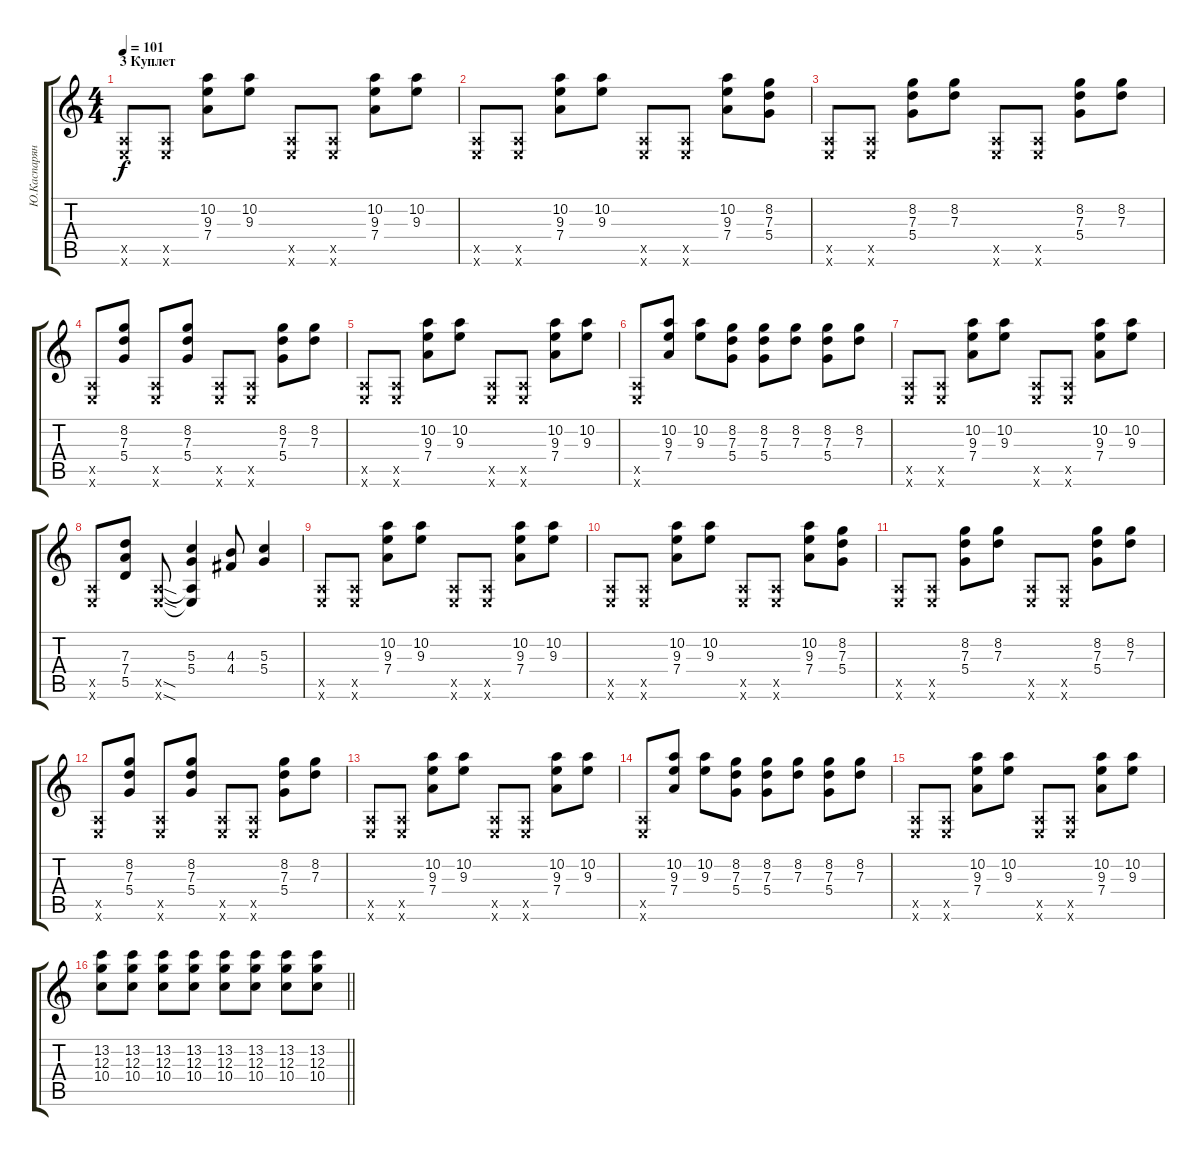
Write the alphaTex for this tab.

\track ("Ю.Каспарян" "Ю.Каспарян") {instrument overdrivenguitar}
\staff {score tabs}
\tuning (E4 B3 G3 D3 A2 E2) {hide}
\ts (4 4)
\section ("" "3 Куплет")
\tempo 101
\clef g2
\ks c
(0.5{x} 0.6{x}).8{dy f} (0.5{x} 0.6{x}).8 (10.2 9.3 7.4).8 (10.2 9.3).8 (0.5{x} 0.6{x}).8 (0.5{x} 0.6{x}).8 (10.2 9.3 7.4).8 (10.2 9.3).8 |
(0.5{x} 0.6{x}).8 (0.5{x} 0.6{x}).8 (10.2 9.3 7.4).8 (10.2 9.3).8 (0.5{x} 0.6{x}).8 (0.5{x} 0.6{x}).8 (10.2 9.3 7.4).8 (8.2 7.3 5.4).8 |
(0.5{x} 0.6{x}).8 (0.5{x} 0.6{x}).8 (8.2 7.3 5.4).8 (8.2 7.3).8 (0.5{x} 0.6{x}).8 (0.5{x} 0.6{x}).8 (8.2 7.3 5.4).8 (8.2 7.3).8 |
(0.5{x} 0.6{x}).8 (8.2 7.3 5.4).8 (0.5{x} 0.6{x}).8 (8.2 7.3 5.4).8 (0.5{x} 0.6{x}).8 (0.5{x} 0.6{x}).8 (8.2 7.3 5.4).8 (8.2 7.3).8 |
(0.5{x} 0.6{x}).8 (0.5{x} 0.6{x}).8 (10.2 9.3 7.4).8 (10.2 9.3).8 (0.5{x} 0.6{x}).8 (0.5{x} 0.6{x}).8 (10.2 9.3 7.4).8 (10.2 9.3).8 |
(0.5{x} 0.6{x}).8 (10.2 9.3 7.4).8 (10.2 9.3).8 (8.2 7.3 5.4).8 (8.2 7.3 5.4).8 (8.2 7.3).8 (8.2 7.3 5.4).8 (8.2 7.3).8 |
(0.5{x} 0.6{x}).8 (0.5{x} 0.6{x}).8 (10.2 9.3 7.4).8 (10.2 9.3).8 (0.5{x} 0.6{x}).8 (0.5{x} 0.6{x}).8 (10.2 9.3 7.4).8 (10.2 9.3).8 |
(0.5{x} 0.6{x}).8 (7.3 7.4 5.5).8 (0.5{sod x} 0.6{sod x}).8 (5.3 5.4 0.5{t} 0.6{t}).4 (4.3 4.4).8 (5.3 5.4).4 |
(0.5{x} 0.6{x}).8 (0.5{x} 0.6{x}).8 (10.2 9.3 7.4).8 (10.2 9.3).8 (0.5{x} 0.6{x}).8 (0.5{x} 0.6{x}).8 (10.2 9.3 7.4).8 (10.2 9.3).8 |
(0.5{x} 0.6{x}).8 (0.5{x} 0.6{x}).8 (10.2 9.3 7.4).8 (10.2 9.3).8 (0.5{x} 0.6{x}).8 (0.5{x} 0.6{x}).8 (10.2 9.3 7.4).8 (8.2 7.3 5.4).8 |
(0.5{x} 0.6{x}).8 (0.5{x} 0.6{x}).8 (8.2 7.3 5.4).8 (8.2 7.3).8 (0.5{x} 0.6{x}).8 (0.5{x} 0.6{x}).8 (8.2 7.3 5.4).8 (8.2 7.3).8 |
(0.5{x} 0.6{x}).8 (8.2 7.3 5.4).8 (0.5{x} 0.6{x}).8 (8.2 7.3 5.4).8 (0.5{x} 0.6{x}).8 (0.5{x} 0.6{x}).8 (8.2 7.3 5.4).8 (8.2 7.3).8 |
(0.5{x} 0.6{x}).8 (0.5{x} 0.6{x}).8 (10.2 9.3 7.4).8 (10.2 9.3).8 (0.5{x} 0.6{x}).8 (0.5{x} 0.6{x}).8 (10.2 9.3 7.4).8 (10.2 9.3).8 |
(0.5{x} 0.6{x}).8 (10.2 9.3 7.4).8 (10.2 9.3).8 (8.2 7.3 5.4).8 (8.2 7.3 5.4).8 (8.2 7.3).8 (8.2 7.3 5.4).8 (8.2 7.3).8 |
(0.5{x} 0.6{x}).8 (0.5{x} 0.6{x}).8 (10.2 9.3 7.4).8 (10.2 9.3).8 (0.5{x} 0.6{x}).8 (0.5{x} 0.6{x}).8 (10.2 9.3 7.4).8 (10.2 9.3).8 |
\barLineRight lightlight
(13.2 12.3 10.4).8 (13.2 12.3 10.4).8 (13.2 12.3 10.4).8 (13.2 12.3 10.4).8 (13.2 12.3 10.4).8 (13.2 12.3 10.4).8 (13.2 12.3 10.4).8 (13.2 12.3 10.4).8
